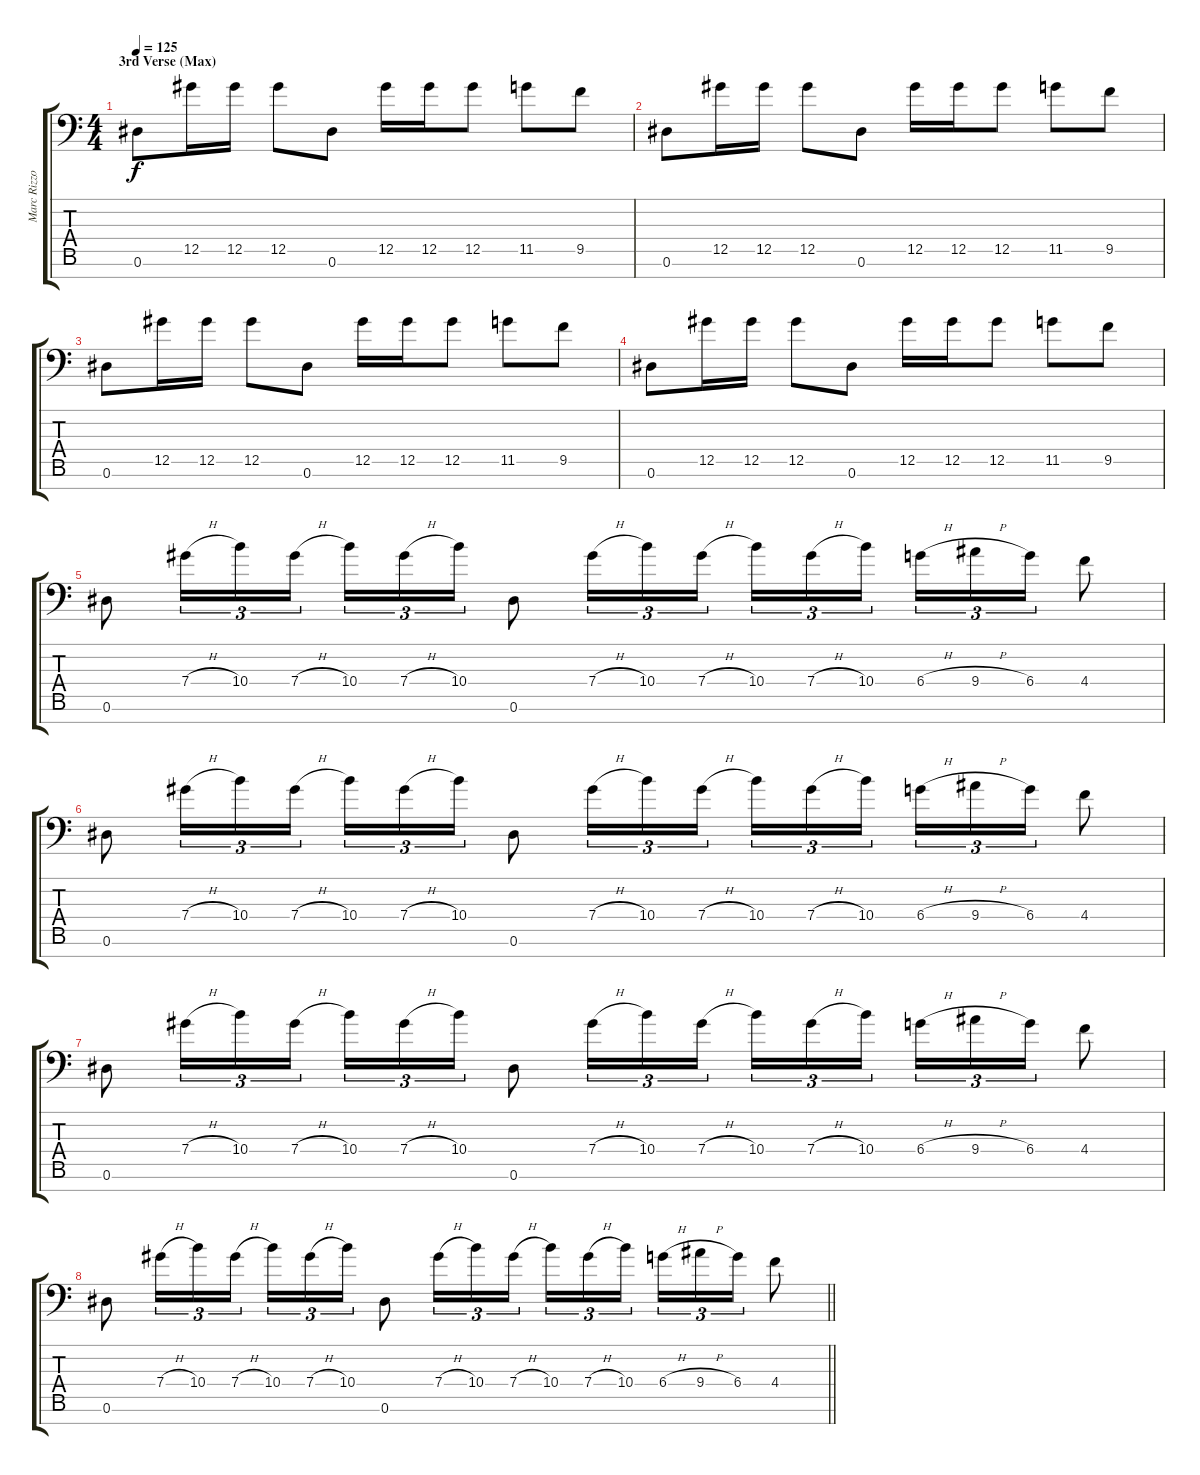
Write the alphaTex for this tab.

\track ("Marc Rizzo" "Marc Rizzo") {instrument overdrivenguitar}
\staff {score tabs}
\tuning (Eb4 Bb3 Gb3 Db3 Ab2 Eb2 Bb1) {hide}
\ts (4 4)
\section ("" "3rd Verse (Max)")
\tempo 125
\clef f4
\ks c
0.6.8{dy f} 12.5.16 12.5.16 12.5.8 0.6.8 12.5.16 12.5.16 12.5.8 11.5.8 9.5.8 |
0.6.8 12.5.16 12.5.16 12.5.8 0.6.8 12.5.16 12.5.16 12.5.8 11.5.8 9.5.8 |
0.6.8 12.5.16 12.5.16 12.5.8 0.6.8 12.5.16 12.5.16 12.5.8 11.5.8 9.5.8 |
0.6.8 12.5.16 12.5.16 12.5.8 0.6.8 12.5.16 12.5.16 12.5.8 11.5.8 9.5.8 |
0.6.8 7.4{h}.16{tu (3 2)} 10.4.16{tu (3 2)} 7.4{h}.16{tu (3 2)} 10.4.16{tu (3 2)} 7.4{h}.16{tu (3 2)} 10.4.16{tu (3 2)} 0.6.8 7.4{h}.16{tu (3 2)} 10.4.16{tu (3 2)} 7.4{h}.16{tu (3 2) beam splitsecondary} 10.4.16{tu (3 2)} 7.4{h}.16{tu (3 2)} 10.4.16{tu (3 2)} 6.4{h}.16{tu (3 2)} 9.4{h}.16{tu (3 2)} 6.4.16{tu (3 2)} 4.4.8 |
0.6.8 7.4{h}.16{tu (3 2)} 10.4.16{tu (3 2)} 7.4{h}.16{tu (3 2)} 10.4.16{tu (3 2)} 7.4{h}.16{tu (3 2)} 10.4.16{tu (3 2)} 0.6.8 7.4{h}.16{tu (3 2)} 10.4.16{tu (3 2)} 7.4{h}.16{tu (3 2) beam splitsecondary} 10.4.16{tu (3 2)} 7.4{h}.16{tu (3 2)} 10.4.16{tu (3 2)} 6.4{h}.16{tu (3 2)} 9.4{h}.16{tu (3 2)} 6.4.16{tu (3 2)} 4.4.8 |
0.6.8 7.4{h}.16{tu (3 2)} 10.4.16{tu (3 2)} 7.4{h}.16{tu (3 2)} 10.4.16{tu (3 2)} 7.4{h}.16{tu (3 2)} 10.4.16{tu (3 2)} 0.6.8 7.4{h}.16{tu (3 2)} 10.4.16{tu (3 2)} 7.4{h}.16{tu (3 2) beam splitsecondary} 10.4.16{tu (3 2)} 7.4{h}.16{tu (3 2)} 10.4.16{tu (3 2)} 6.4{h}.16{tu (3 2)} 9.4{h}.16{tu (3 2)} 6.4.16{tu (3 2)} 4.4.8 |
\barLineRight lightlight
0.6.8 7.4{h}.16{tu (3 2)} 10.4.16{tu (3 2)} 7.4{h}.16{tu (3 2)} 10.4.16{tu (3 2)} 7.4{h}.16{tu (3 2)} 10.4.16{tu (3 2)} 0.6.8 7.4{h}.16{tu (3 2)} 10.4.16{tu (3 2)} 7.4{h}.16{tu (3 2) beam splitsecondary} 10.4.16{tu (3 2)} 7.4{h}.16{tu (3 2)} 10.4.16{tu (3 2)} 6.4{h}.16{tu (3 2)} 9.4{h}.16{tu (3 2)} 6.4.16{tu (3 2)} 4.4.8
